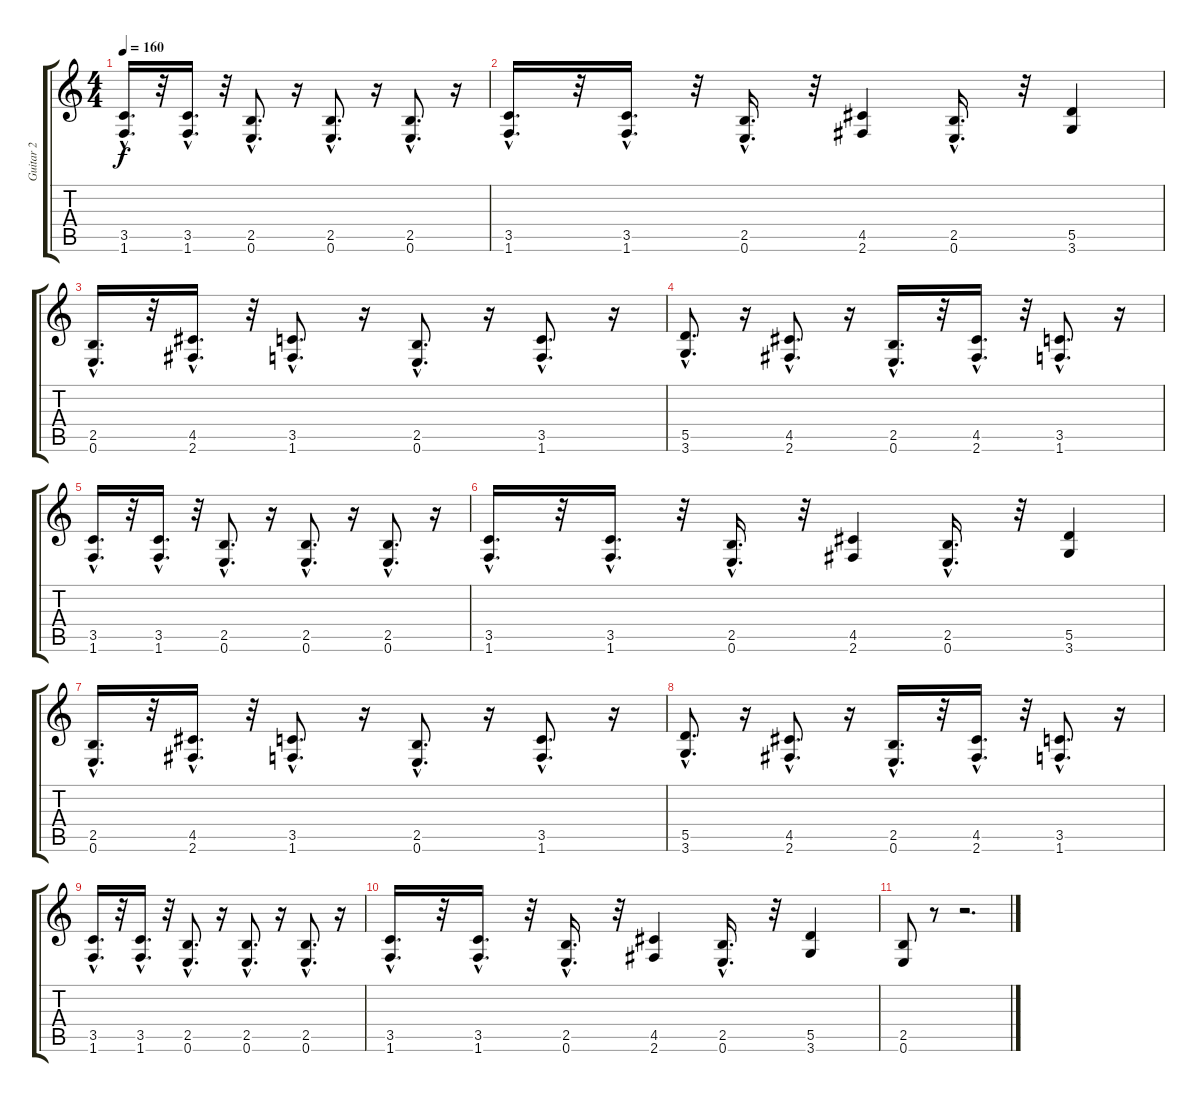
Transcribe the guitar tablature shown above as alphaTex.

\track ("Guitar 2" "Guitar 2") {instrument distortionguitar}
\staff {score tabs}
\tuning (E4 B3 G3 D3 A2 E2) {hide}
\ts (4 4)
\tempo 160
\clef g2
\ks c
(3.5{hac} 1.6{hac}).16{d dy f} r.32 (3.5{hac} 1.6{hac}).16{d} r.32 (2.5{hac} 0.6{hac}).8{d} r.16 (2.5{hac} 0.6{hac}).8{d} r.16 (2.5{hac} 0.6{hac}).8{d} r.16 |
(3.5{hac} 1.6{hac}).16{d} r.32 (3.5{hac} 1.6{hac}).16{d} r.32 (2.5{hac} 0.6{hac}).16{d} r.32 (4.5 2.6).4 (2.5{hac} 0.6{hac}).16{d} r.32 (5.5 3.6).4 |
(2.5{hac} 0.6{hac}).16{d} r.32 (4.5{hac} 2.6{hac}).16{d} r.32 (3.5{hac} 1.6{hac}).8{d} r.16 (2.5{hac} 0.6{hac}).8{d} r.16 (3.5{hac} 1.6{hac}).8{d} r.16 |
(5.5{hac} 3.6{hac}).8{d} r.16 (4.5{hac} 2.6{hac}).8{d} r.16 (2.5{hac} 0.6{hac}).16{d} r.32 (4.5{hac} 2.6{hac}).16{d} r.32 (3.5{hac} 1.6{hac}).8{d} r.16 |
(3.5{hac} 1.6{hac}).16{d} r.32 (3.5{hac} 1.6{hac}).16{d} r.32 (2.5{hac} 0.6{hac}).8{d} r.16 (2.5{hac} 0.6{hac}).8{d} r.16 (2.5{hac} 0.6{hac}).8{d} r.16 |
(3.5{hac} 1.6{hac}).16{d} r.32 (3.5{hac} 1.6{hac}).16{d} r.32 (2.5{hac} 0.6{hac}).16{d} r.32 (4.5 2.6).4 (2.5{hac} 0.6{hac}).16{d} r.32 (5.5 3.6).4 |
(2.5{hac} 0.6{hac}).16{d} r.32 (4.5{hac} 2.6{hac}).16{d} r.32 (3.5{hac} 1.6{hac}).8{d} r.16 (2.5{hac} 0.6{hac}).8{d} r.16 (3.5{hac} 1.6{hac}).8{d} r.16 |
(5.5{hac} 3.6{hac}).8{d} r.16 (4.5{hac} 2.6{hac}).8{d} r.16 (2.5{hac} 0.6{hac}).16{d} r.32 (4.5{hac} 2.6{hac}).16{d} r.32 (3.5{hac} 1.6{hac}).8{d} r.16 |
(3.5{hac} 1.6{hac}).16{d} r.32 (3.5{hac} 1.6{hac}).16{d} r.32 (2.5{hac} 0.6{hac}).8{d} r.16 (2.5{hac} 0.6{hac}).8{d} r.16 (2.5{hac} 0.6{hac}).8{d} r.16 |
(3.5{hac} 1.6{hac}).16{d} r.32 (3.5{hac} 1.6{hac}).16{d} r.32 (2.5{hac} 0.6{hac}).16{d} r.32 (4.5 2.6).4 (2.5{hac} 0.6{hac}).16{d} r.32 (5.5 3.6).4 |
(2.5 0.6).8 r.8 r.2{d}
